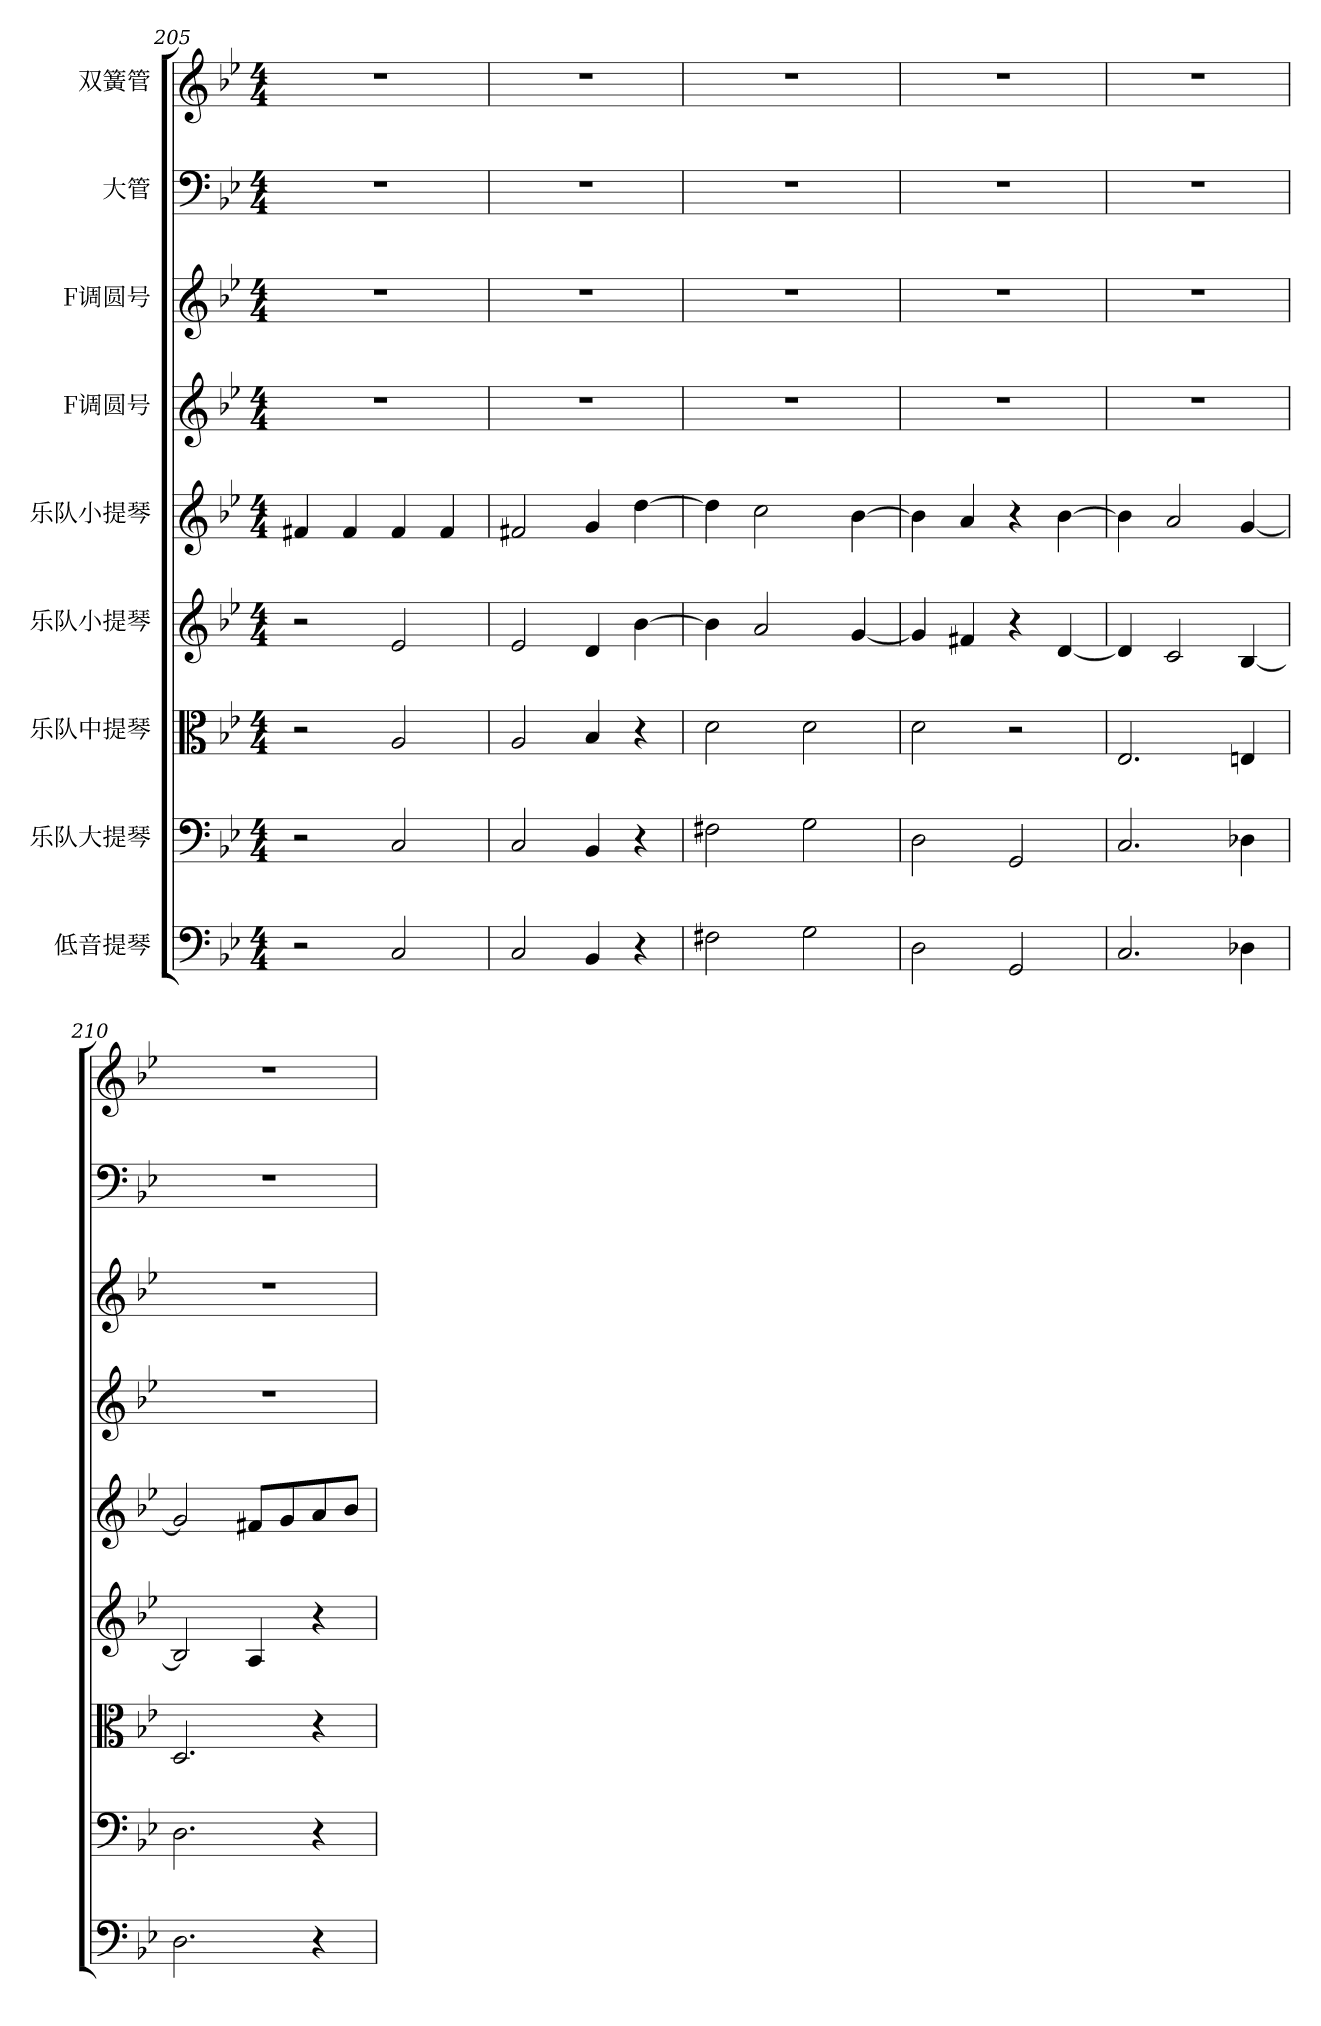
**kern	**kern	**kern	**kern	**kern	**kern	**kern	**kern	**kern
*part9	*part8	*part7	*part6	*part5	*part4	*part3	*part2	*part1
*staff9	*staff8	*staff7	*staff6	*staff5	*staff4	*staff3	*staff2	*staff1
*I"低音提琴	*I"乐队大提琴	*I"乐队中提琴	*I"乐队小提琴	*I"乐队小提琴	*I"F调圆号	*I"F调圆号	*I"大管	*I"双簧管
*clefF4	*clefF4	*clefC3	*clefG2	*clefG2	*clefG2	*clefG2	*clefF4	*clefG2
*ITrd7c12	*	*	*	*	*ITrd4c7	*ITrd4c7	*	*
*k[b-e-]	*k[b-e-]	*k[b-e-]	*k[b-e-]	*k[b-e-]	*k[b-e-a-]	*k[b-e-a-]	*k[b-e-]	*k[b-e-]
*M4/4	*M4/4	*M4/4	*M4/4	*M4/4	*M4/4	*M4/4	*M4/4	*M4/4
=205	=205	=205	=205	=205	=205	=205	=205	=205
2r	2r	2r	2r	4f#X/	1r	1r	1r	1r
.	.	.	.	4f#/	.	.	.	.
2CC/	2C/	2A/	2e-/	4f#/	.	.	.	.
.	.	.	.	4f#/	.	.	.	.
=206	=206	=206	=206	=206	=206	=206	=206	=206
2CC/	2C/	2A/	2e-/	2f#X/	1r	1r	1r	1r
4BBB-/	4BB-/	4B-/	4d/	4g/	.	.	.	.
4r	4r	4r	[4b-\	[4dd\	.	.	.	.
=207	=207	=207	=207	=207	=207	=207	=207	=207
2FF#X\	2F#X\	2d\	4b-\]	4dd\]	1r	1r	1r	1r
.	.	.	2a/	2cc\	.	.	.	.
2GG\	2G\	2d\	.	.	.	.	.	.
.	.	.	[4g/	[4b-\	.	.	.	.
=208	=208	=208	=208	=208	=208	=208	=208	=208
2DD\	2D\	2d\	4g/]	4b-\]	1r	1r	1r	1r
.	.	.	4f#X/	4a/	.	.	.	.
2GGG/	2GG/	2r	4r	4r	.	.	.	.
.	.	.	[4d/	[4b-\	.	.	.	.
=209	=209	=209	=209	=209	=209	=209	=209	=209
2.CC/	2.C/	2.E-/	4d/]	4b-\]	1r	1r	1r	1r
.	.	.	2c/	2a/	.	.	.	.
4DD-X\	4D-X\	4En/	[4B-/	[4g/	.	.	.	.
=210	=210	=210	=210	=210	=210	=210	=210	=210
*	*	*	*	*	*	*	*	*MM194
2.DD\	2.D\	2.D/	2B-/]	2g/]	1r	1r	1r	1r
.	.	.	4A/	8f#X/L	.	.	.	.
.	.	.	.	8g/	.	.	.	.
4r	4r	4r	4r	8a/	.	.	.	.
.	.	.	.	8b-/J	.	.	.	.
=	=	=	=	=	=	=	=	=
*-	*-	*-	*-	*-	*-	*-	*-	*-
